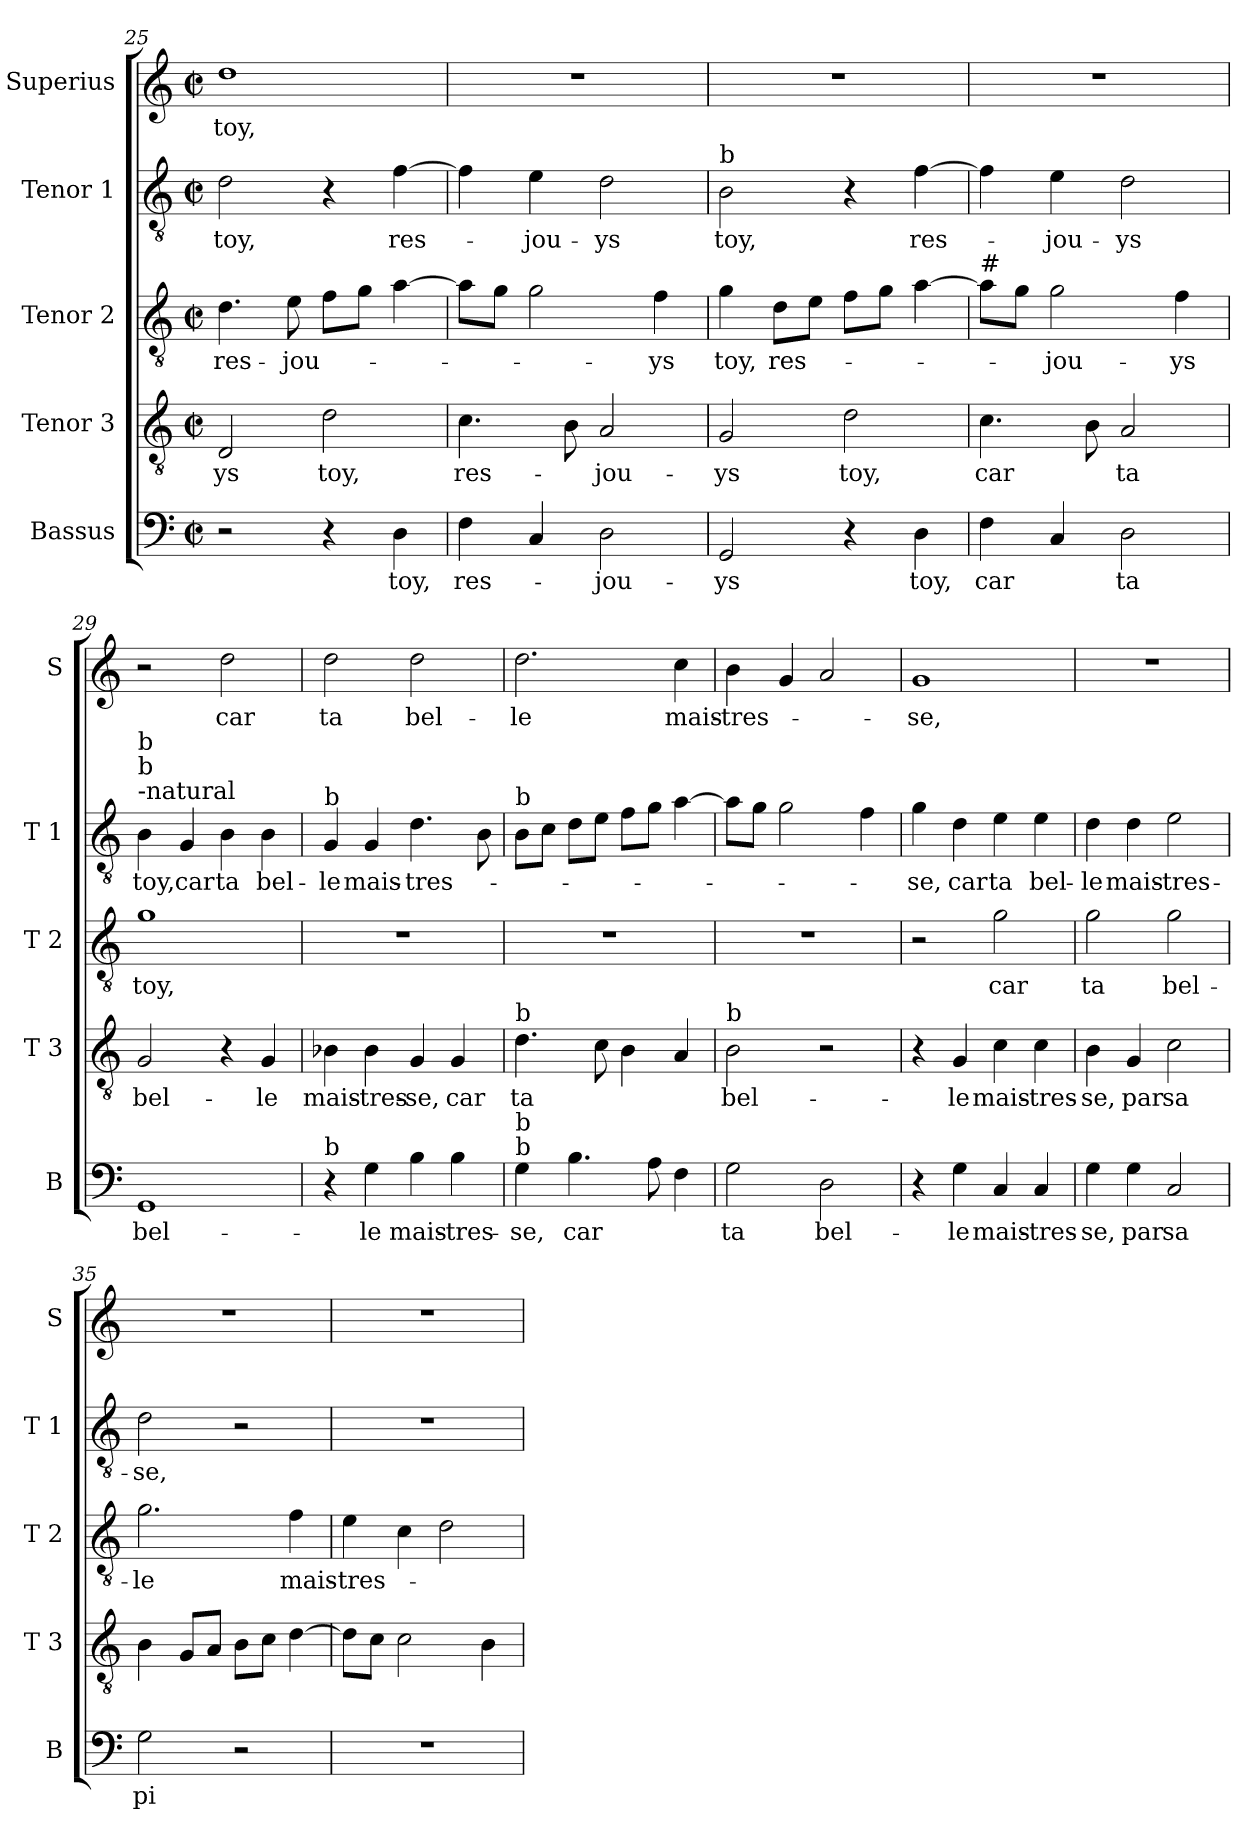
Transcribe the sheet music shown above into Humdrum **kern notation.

**kern	**text	**kern	**text	**kern	**text	**kern	**text	**kern	**text
*part5	*part5	*part4	*part4	*part3	*part3	*part2	*part2	*part1	*part1
*staff5	*staff5	*staff4	*staff4	*staff3	*staff3	*staff2	*staff2	*staff1	*staff1
*I"Bassus	*	*I"Tenor 3	*	*I"Tenor 2	*	*I"Tenor 1	*	*I"Superius	*
*I'B	*	*I'T 3	*	*I'T 2	*	*I'T 1	*	*I'S	*
*clefF4	*	*clefGv2	*	*clefGv2	*	*clefGv2	*	*clefG2	*
*k[]	*	*k[]	*	*k[]	*	*k[]	*	*k[]	*
*M2/2	*	*M2/2	*	*M2/2	*	*M2/2	*	*M2/2	*
*met(c|)	*	*met(c|)	*	*met(c|)	*	*met(c|)	*	*met(c|)	*
=25	=25	=25	=25	=25	=25	=25	=25	=25	=25
!	!	!	!LO:LY:b	!	!LO:LY:b	!	!LO:LY:b	!	!LO:LY:b
2r	.	2D/	-ys	4.d\	res-	2d\	toy,	1dd	toy,
!	!	!	!	!	!LO:LY:b	!	!	!	!
.	.	.	.	8e\	-jou-	.	.	.	.
!	!	!	!LO:LY:b	!	!	!	!	!	!
4r	.	2d\	toy,	8f\L	.	4r	.	.	.
.	.	.	.	8g\J	.	.	.	.	.
!	!LO:LY:b	!	!	!	!	!	!LO:LY:b	!	!
4D\	toy,	.	.	[4a\	.	[4f\	res-	.	.
=26	=26	=26	=26	=26	=26	=26	=26	=26	=26
!	!LO:LY:b	!	!LO:LY:b	!	!	!	!	!	!
4F\	res-	4.c\	res-	8a\L]	.	4f\]	.	1r	.
.	.	.	.	8g\J	.	.	.	.	.
!	!	!	!	!	!	!	!LO:LY:b	!	!
4C/	.	.	.	2g\	.	4e\	-jou-	.	.
.	.	8B\	.	.	.	.	.	.	.
!	!LO:LY:b	!	!LO:LY:b	!	!	!	!LO:LY:b	!	!
2D\	-jou-	2A/	-jou-	.	.	2d\	-ys	.	.
!	!	!	!	!	!LO:LY:b	!	!	!	!
.	.	.	.	4f\	-ys	.	.	.	.
=27	=27	=27	=27	=27	=27	=27	=27	=27	=27
!	!	!	!	!	!	!LO:TX:a:t=b	!	!	!
!	!LO:LY:b	!	!LO:LY:b	!	!LO:LY:b	!	!LO:LY:b	!	!
2GG/	-ys	2G/	-ys	4g\	toy,	2B\	toy,	1r	.
!	!	!	!	!	!LO:LY:b	!	!	!	!
.	.	.	.	8d\L	res-	.	.	.	.
.	.	.	.	8e\J	.	.	.	.	.
!	!	!	!LO:LY:b	!	!	!	!	!	!
4r	.	2d\	toy,	8f\L	.	4r	.	.	.
.	.	.	.	8g\J	.	.	.	.	.
!	!LO:LY:b	!	!	!	!	!	!LO:LY:b	!	!
4D\	toy,	.	.	[4a\	.	[4f\	res-	.	.
=28	=28	=28	=28	=28	=28	=28	=28	=28	=28
!	!	!	!	!LO:TX:a:t=#	!	!	!	!	!
!	!LO:LY:b	!	!LO:LY:b	!	!	!	!	!	!
4F\	car	4.c\	car	8a\L]	.	4f\]	.	1r	.
.	.	.	.	8g\J	.	.	.	.	.
!	!	!	!	!	!LO:LY:b	!	!LO:LY:b	!	!
4C/	.	.	.	2g\	-jou-	4e\	-jou-	.	.
.	.	8B\	.	.	.	.	.	.	.
!	!LO:LY:b	!	!LO:LY:b	!	!	!	!LO:LY:b	!	!
2D\	ta	2A/	ta	.	.	2d\	-ys	.	.
!	!	!	!	!	!LO:LY:b	!	!	!	!
.	.	.	.	4f\	-ys	.	.	.	.
=29	=29	=29	=29	=29	=29	=29	=29	=29	=29
!	!	!	!	!	!	!LO:TX:a:t=-natural	!	!	!
!	!	!	!	!	!	!LO:TX:a:t=b	!	!	!
!	!	!	!	!	!	!LO:TX:a:t=b	!	!	!
!	!LO:LY:b	!	!LO:LY:b	!	!LO:LY:b	!	!LO:LY:b	!	!
1GG	bel-	2G/	bel-	1g	toy,	4B\	toy,	2r	.
!	!	!	!	!	!	!	!LO:LY:b	!	!
.	.	.	.	.	.	4G/	car	.	.
!	!	!	!	!	!	!	!LO:LY:b	!	!LO:LY:b
.	.	4r	.	.	.	4B\	ta	2dd\	car
!	!	!	!LO:LY:b	!	!	!	!LO:LY:b	!	!
.	.	4G/	-le	.	.	4B\	bel-	.	.
!!LO:PB:g=z
=30	=30	=30	=30	=30	=30	=30	=30	=30	=30
!	!	!	!	!	!	!LO:TX:a:t=b	!	!	!
!LO:TX:a:t=b	!	!	!	!	!	!	!	!	!
!	!	!	!LO:LY:b	!	!	!	!LO:LY:b	!	!LO:LY:b
4r	.	4B-X\	mais-	1r	.	4G/	-le	2dd\	ta
!	!LO:LY:b	!	!LO:LY:b	!	!	!	!LO:LY:b	!	!
4G\	-le	4B-\	-tres-	.	.	4G/	mais-	.	.
!	!LO:LY:b	!	!LO:LY:b	!	!	!	!LO:LY:b	!	!LO:LY:b
4B\	mais-	4G/	-se,	.	.	4.d\	-tres-	2dd\	bel-
!	!LO:LY:b	!	!LO:LY:b	!	!	!	!	!	!
4B\	-tres-	4G/	car	.	.	.	.	.	.
.	.	.	.	.	.	8B\	.	.	.
=31	=31	=31	=31	=31	=31	=31	=31	=31	=31
!	!	!	!	!	!	!LO:TX:a:t=b	!	!	!
!	!	!LO:TX:a:t=b	!	!	!	!	!	!	!
!LO:TX:a:t=b	!	!	!	!	!	!	!	!	!
!LO:TX:a:t=b	!	!	!	!	!	!	!	!	!
!	!LO:LY:b	!	!LO:LY:b	!	!	!	!	!	!LO:LY:b
4G\	-se,	4.d\	ta	1r	.	8B\L	.	2.dd\	-le
.	.	.	.	.	.	8c\J	.	.	.
!	!LO:LY:b	!	!	!	!	!	!	!	!
4.B\	car	.	.	.	.	8d\L	.	.	.
.	.	8c\	.	.	.	8e\J	.	.	.
.	.	4B\	.	.	.	8f\L	.	.	.
8A\	.	.	.	.	.	8g\J	.	.	.
!	!	!	!	!	!	!	!	!	!LO:LY:b
4F\	.	4A/	.	.	.	[4a\	.	4cc\	mais-
=32	=32	=32	=32	=32	=32	=32	=32	=32	=32
!	!	!LO:TX:a:t=b	!	!	!	!	!	!	!
!	!LO:LY:b	!	!LO:LY:b	!	!	!	!	!	!LO:LY:b
2G\	ta	2B\	bel-	1r	.	8a\L]	.	4b\	-tres-
.	.	.	.	.	.	8g\J	.	.	.
.	.	.	.	.	.	2g\	.	4g/	.
!	!LO:LY:b	!	!	!	!	!	!	!	!
2D\	bel-	2r	.	.	.	.	.	2a/	.
.	.	.	.	.	.	4f\	.	.	.
=33	=33	=33	=33	=33	=33	=33	=33	=33	=33
!	!	!	!	!	!	!	!LO:LY:b	!	!LO:LY:b
4r	.	4r	.	2r	.	4g\	-se,	1g	-se,
!	!LO:LY:b	!	!LO:LY:b	!	!	!	!LO:LY:b	!	!
4G\	-le	4G/	-le	.	.	4d\	car	.	.
!	!LO:LY:b	!	!LO:LY:b	!	!LO:LY:b	!	!LO:LY:b	!	!
4C/	mais-	4c\	mais-	2g\	car	4e\	ta	.	.
!	!LO:LY:b	!	!LO:LY:b	!	!	!	!LO:LY:b	!	!
4C/	-tres-	4c\	-tres-	.	.	4e\	bel-	.	.
=34	=34	=34	=34	=34	=34	=34	=34	=34	=34
!	!LO:LY:b	!	!LO:LY:b	!	!LO:LY:b	!	!LO:LY:b	!	!
4G\	-se,	4B\	-se,	2g\	ta	4d\	-le	1r	.
!	!LO:LY:b	!	!LO:LY:b	!	!	!	!LO:LY:b	!	!
4G\	par	4G/	par	.	.	4d\	mais-	.	.
!	!LO:LY:b	!	!LO:LY:b	!	!LO:LY:b	!	!LO:LY:b	!	!
2C/	sa	2c\	sa	2g\	bel-	2e\	-tres-	.	.
!!LO:LB:g=z
=35	=35	=35	=35	=35	=35	=35	=35	=35	=35
!	!LO:LY:b	!	!	!	!LO:LY:b	!	!LO:LY:b	!	!
2G\	pi-	4B\	.	2.g\	-le	2d\	-se,	1r	.
.	.	8G/L	.	.	.	.	.	.	.
.	.	8A/J	.	.	.	.	.	.	.
2r	.	8B\L	.	.	.	2r	.	.	.
.	.	8c\J	.	.	.	.	.	.	.
!	!	!	!	!	!LO:LY:b	!	!	!	!
.	.	[4d\	.	4f\	mais-	.	.	.	.
!!LO:PB:g=z
=36	=36	=36	=36	=36	=36	=36	=36	=36	=36
!	!	!	!	!	!LO:LY:b	!	!	!	!
1r	.	8d\L]	.	4e\	-tres-	1r	.	1r	.
.	.	8c\J	.	.	.	.	.	.	.
.	.	2c\	.	4c\	.	.	.	.	.
.	.	.	.	2d\	.	.	.	.	.
.	.	4B\	.	.	.	.	.	.	.
=	=	=	=	=	=	=	=	=	=
*-	*-	*-	*-	*-	*-	*-	*-	*-	*-
